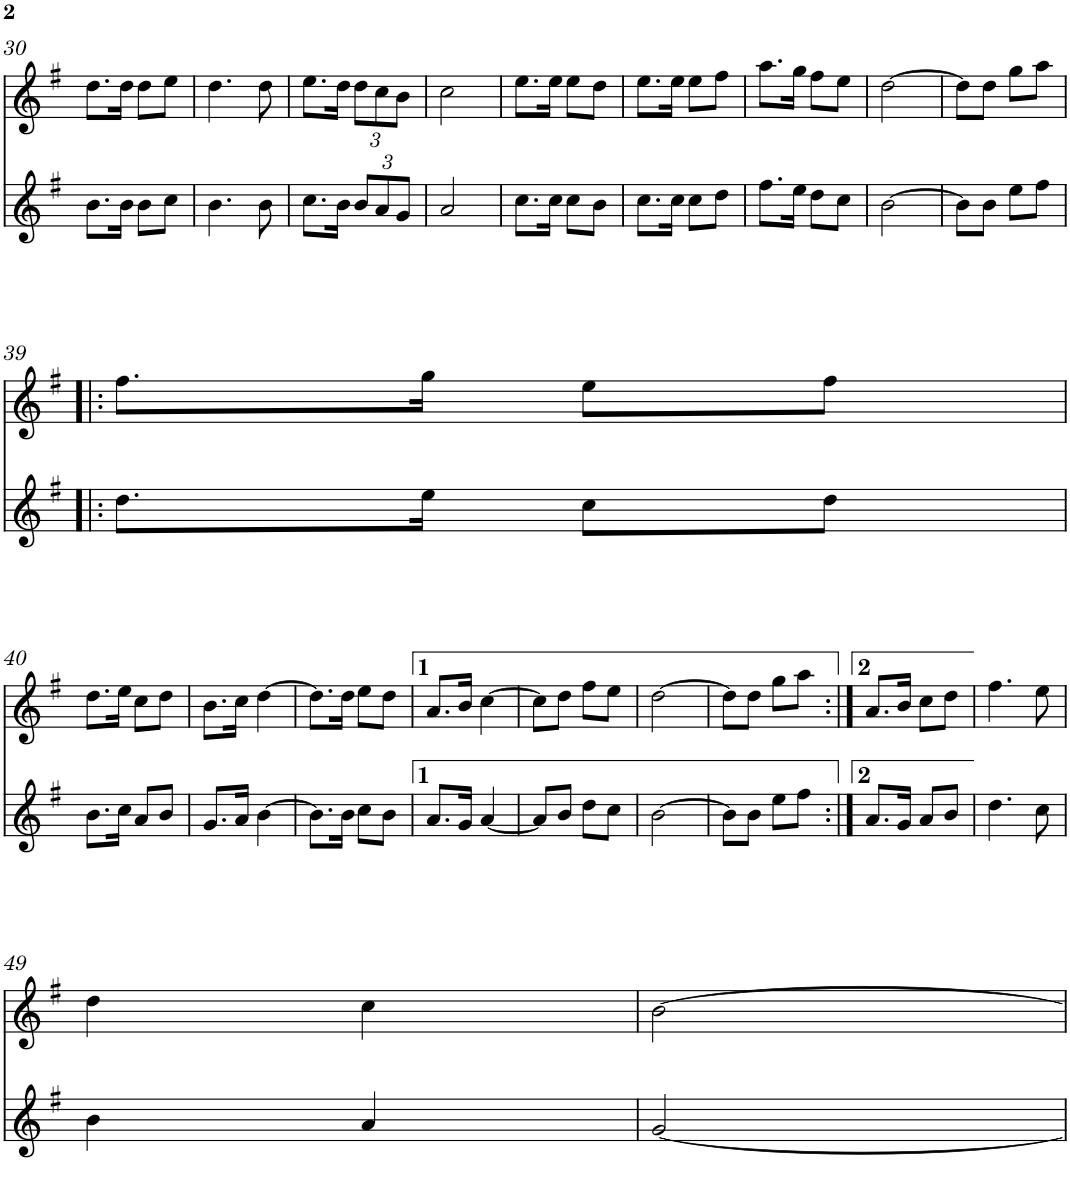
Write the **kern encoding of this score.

**kern	**kern
*part2	*part1
*staff2	*staff1
*I"Piano	*I"Piano
*I'Pno	*I'Pno
!!LO:PB:g=z
*clefG2	*clefG2
*k[f#]	*k[f#]
*M2/4	*M2/4
=30	=30
8.b\L	8.dd\L
16b\Jk	16dd\Jk
8b\L	8dd\L
8cc\J	8ee\J
=31	=31
4.b\	4.dd\
8b\	8dd\
=32	=32
8.cc\L	8.ee\L
16b\Jk	16dd\Jk
*Xbrackettup	*Xbrackettup
12b/L	12dd\L
12a/	12cc\
12g/J	12b\J
=33	=33
2a/	2cc\
=34	=34
8.cc\L	8.ee\L
16cc\Jk	16ee\Jk
8cc\L	8ee\L
8b\J	8dd\J
=35	=35
8.cc\L	8.ee\L
16cc\Jk	16ee\Jk
8cc\L	8ee\L
8dd\J	8ff#\J
=36	=36
8.ff#\L	8.aa\L
16ee\Jk	16gg\Jk
8dd\L	8ff#\L
8cc\J	8ee\J
=37	=37
[2b\	[2dd\
=38	=38
8b\L]	8dd\L]
8b\J	8dd\J
8ee\L	8gg\L
8ff#\J	8aa\J
!!LO:LB:g=z
=39!|:	=39!|:
8.dd\L	8.ff#\L
16ee\Jk	16gg\Jk
8cc\L	8ee\L
8dd\J	8ff#\J
!!LO:LB:g=z
=40	=40
8.b\L	8.dd\L
16cc\Jk	16ee\Jk
8a/L	8cc\L
8b/J	8dd\J
=41	=41
8.g/L	8.b\L
16a/Jk	16cc\Jk
[4b\	[4dd\
=42	=42
8.b\L]	8.dd\L]
16b\Jk	16dd\Jk
8cc\L	8ee\L
8b\J	8dd\J
=43	=43
8.a/L	8.a/L
16g/Jk	16b/Jk
[4a/	[4cc\
=44	=44
8a/L]	8cc\L]
8b/J	8dd\J
8dd\L	8ff#\L
8cc\J	8ee\J
=45	=45
[2b\	[2dd\
=46	=46
8b\L]	8dd\L]
8b\J	8dd\J
8ee\L	8gg\L
8ff#\J	8aa\J
=47:|!	=47:|!
8.a/L	8.a/L
16g/Jk	16b/Jk
8a/L	8cc\L
8b/J	8dd\J
=48	=48
4.dd\	4.ff#\
8cc\	8ee\
!!LO:LB:g=z
=49	=49
4b\	4dd\
4a/	4cc\
=50	=50
[2g/	[2b\
=	=
*-	*-
